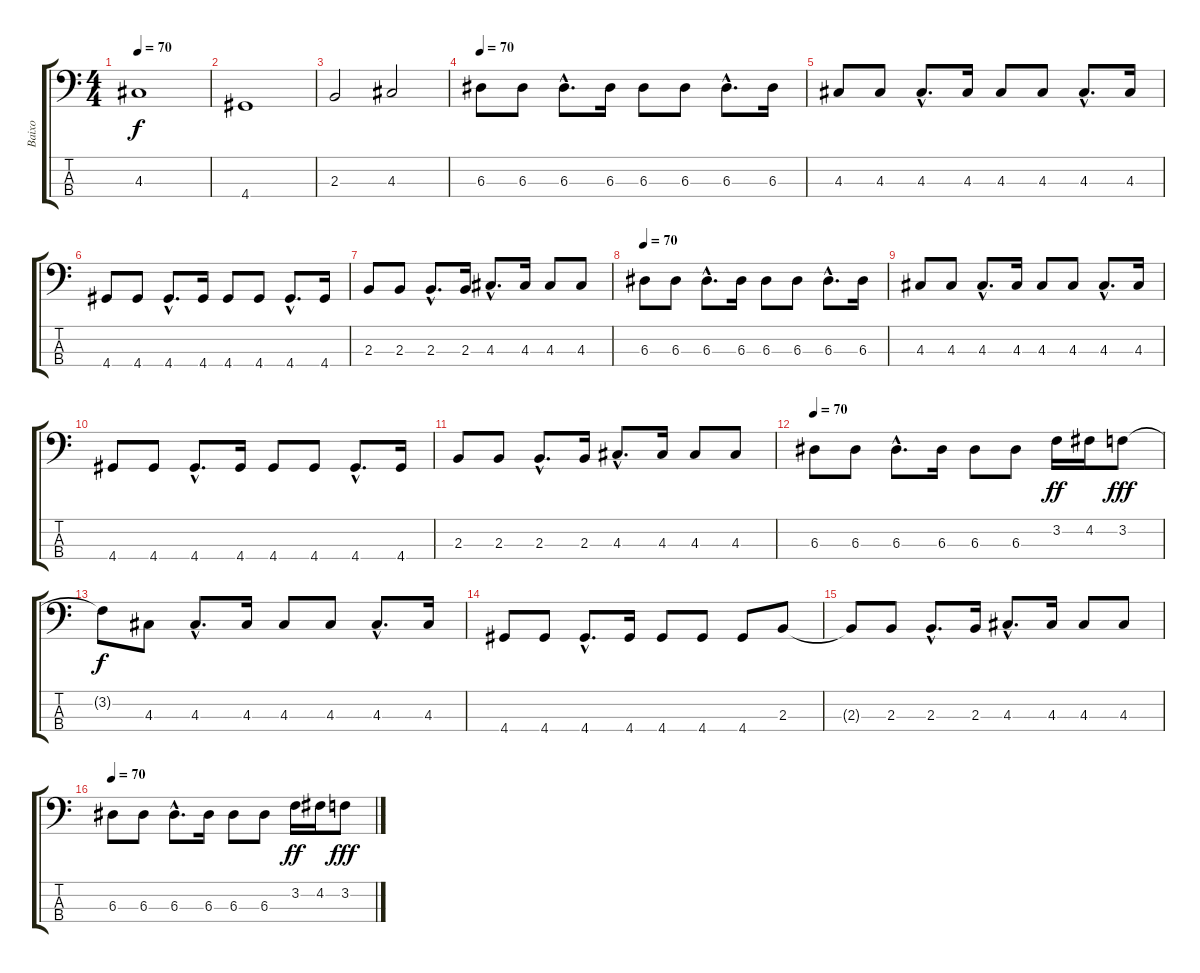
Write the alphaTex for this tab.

\track ("Baixo" "Baixo") {instrument electricbassfinger}
\staff {score tabs}
\tuning (G2 D2 A1 E1) {hide}
\ts (4 4)
\tempo 70
\clef f4
\ks c
4.3.1{dy f} |
4.4.1 |
2.3.2 4.3.2 |
\tempo 70
6.3.8 6.3.8 6.3{hac}.8{d} 6.3.16 6.3.8 6.3.8 6.3{hac}.8{d} 6.3.16 |
4.3.8 4.3.8 4.3{hac}.8{d} 4.3.16 4.3.8 4.3.8 4.3{hac}.8{d} 4.3.16 |
4.4.8 4.4.8 4.4{hac}.8{d} 4.4.16 4.4.8 4.4.8 4.4{hac}.8{d} 4.4.16 |
2.3.8 2.3.8 2.3{hac}.8{d} 2.3.16 4.3{hac}.8{d} 4.3.16 4.3.8 4.3.8 |
\tempo 70
6.3.8 6.3.8 6.3{hac}.8{d} 6.3.16 6.3.8 6.3.8 6.3{hac}.8{d} 6.3.16 |
4.3.8 4.3.8 4.3{hac}.8{d} 4.3.16 4.3.8 4.3.8 4.3{hac}.8{d} 4.3.16 |
4.4.8 4.4.8 4.4{hac}.8{d} 4.4.16 4.4.8 4.4.8 4.4{hac}.8{d} 4.4.16 |
2.3.8 2.3.8 2.3{hac}.8{d} 2.3.16 4.3{hac}.8{d} 4.3.16 4.3.8 4.3.8 |
\tempo 70
6.3.8 6.3.8 6.3{hac}.8{d} 6.3.16 6.3.8 6.3.8 3.2.16{dy ff} 4.2.16 3.2.8{dy fff} |
3.2{t}.8{dy f} 4.3.8 4.3{hac}.8{d} 4.3.16 4.3.8 4.3.8 4.3{hac}.8{d} 4.3.16 |
4.4.8 4.4.8 4.4{hac}.8{d} 4.4.16 4.4.8 4.4.8 4.4.8 2.3.8 |
2.3{t}.8 2.3.8 2.3{hac}.8{d} 2.3.16 4.3{hac}.8{d} 4.3.16 4.3.8 4.3.8 |
\tempo 70
6.3.8 6.3.8 6.3{hac}.8{d} 6.3.16 6.3.8 6.3.8 3.2.16{dy ff} 4.2.16 3.2.8{dy fff}
